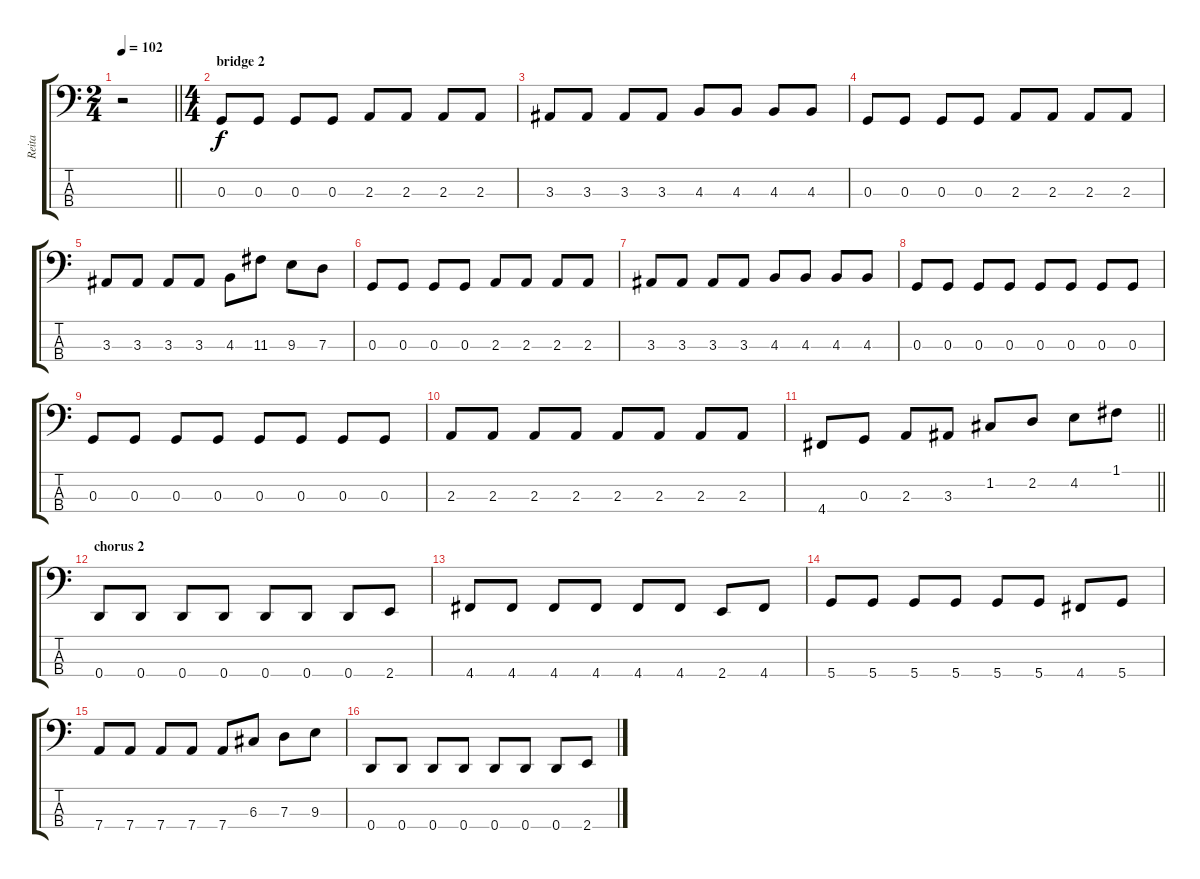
\track ("Reita" "Reita") {solo instrument electricbassfinger}
\staff {score tabs}
\tuning (F2 C2 G1 D1) {hide}
\ts (2 4)
\tempo 102
\clef f4
\barLineRight lightlight
\ks c
r.2{dy f} |
\ts (4 4)
\section ("" "bridge 2")
0.3.8 0.3.8 0.3.8 0.3.8 2.3.8 2.3.8 2.3.8 2.3.8 |
3.3.8 3.3.8 3.3.8 3.3.8 4.3.8 4.3.8 4.3.8 4.3.8 |
0.3.8 0.3.8 0.3.8 0.3.8 2.3.8 2.3.8 2.3.8 2.3.8 |
3.3.8 3.3.8 3.3.8 3.3.8 4.3.8 11.3.8 9.3.8 7.3.8 |
0.3.8 0.3.8 0.3.8 0.3.8 2.3.8 2.3.8 2.3.8 2.3.8 |
3.3.8 3.3.8 3.3.8 3.3.8 4.3.8 4.3.8 4.3.8 4.3.8 |
0.3.8 0.3.8 0.3.8 0.3.8 0.3.8 0.3.8 0.3.8 0.3.8 |
0.3.8 0.3.8 0.3.8 0.3.8 0.3.8 0.3.8 0.3.8 0.3.8 |
2.3.8 2.3.8 2.3.8 2.3.8 2.3.8 2.3.8 2.3.8 2.3.8 |
\barLineRight lightlight
4.4.8 0.3.8 2.3.8 3.3.8 1.2.8 2.2.8 4.2.8 1.1.8 |
\section ("" "chorus 2")
0.4.8 0.4.8 0.4.8 0.4.8 0.4.8 0.4.8 0.4.8 2.4.8 |
4.4.8 4.4.8 4.4.8 4.4.8 4.4.8 4.4.8 2.4.8 4.4.8 |
5.4.8 5.4.8 5.4.8 5.4.8 5.4.8 5.4.8 4.4.8 5.4.8 |
7.4.8 7.4.8 7.4.8 7.4.8 7.4.8 6.3.8 7.3.8 9.3.8 |
0.4.8 0.4.8 0.4.8 0.4.8 0.4.8 0.4.8 0.4.8 2.4.8
